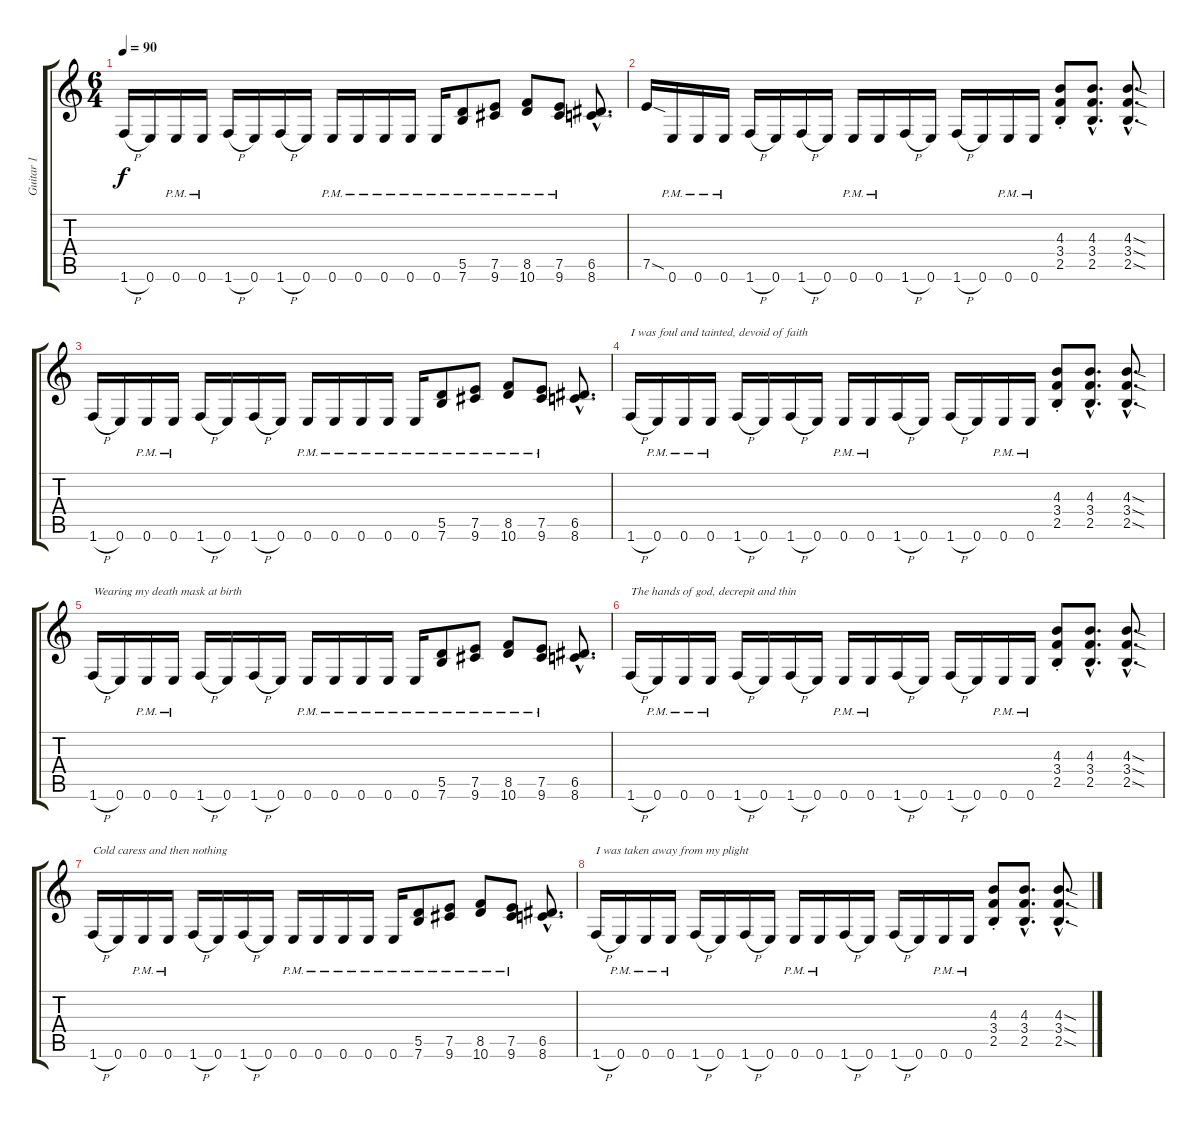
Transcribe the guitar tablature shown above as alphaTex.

\track ("Guitar 1" "Guitar 1") {instrument distortionguitar}
\staff {score tabs}
\tuning (E4 B3 G3 D3 A2 E2) {hide}
\ts (6 4)
\tempo 90
\clef g2
\ks c
1.6{h}.16{dy f} 0.6.16 0.6{pm}.16 0.6{pm}.16 1.6{h}.16 0.6.16 1.6{h}.16 0.6.16 0.6{pm}.16 0.6{pm}.16 0.6{pm}.16 0.6{pm}.16 0.6{pm}.16 (5.5{pm} 7.6{pm}).8 (7.5{pm} 9.6{pm}).8 (8.5{pm} 10.6{pm}).8 (7.5{pm} 9.6{pm}).8 (6.5{hac} 8.6{hac}).8{d} |
7.5{sod}.16 0.6{pm}.16 0.6{pm}.16 0.6{pm}.16 1.6{h}.16 0.6.16 1.6{h}.16 0.6.16 0.6{pm}.16 0.6{pm}.16 1.6{h}.16 0.6.16 1.6{h}.16 0.6.16 0.6{pm}.16 0.6{pm}.16 (4.3{st} 3.4{st} 2.5{st}).8 (4.3{hac} 3.4{hac} 2.5{hac}).8{d} (4.3{sod hac} 3.4{sod hac} 2.5{sod hac}).8{d} |
1.6{h}.16 0.6.16 0.6{pm}.16 0.6{pm}.16 1.6{h}.16 0.6.16 1.6{h}.16 0.6.16 0.6{pm}.16 0.6{pm}.16 0.6{pm}.16 0.6{pm}.16 0.6{pm}.16 (5.5{pm} 7.6{pm}).8 (7.5{pm} 9.6{pm}).8 (8.5{pm} 10.6{pm}).8 (7.5{pm} 9.6{pm}).8 (6.5{hac} 8.6{hac}).8{d} |
1.6{h}.16{txt "I was foul and tainted, devoid of faith"} 0.6{pm}.16 0.6{pm}.16 0.6{pm}.16 1.6{h}.16 0.6.16 1.6{h}.16 0.6.16 0.6{pm}.16 0.6{pm}.16 1.6{h}.16 0.6.16 1.6{h}.16 0.6.16 0.6{pm}.16 0.6{pm}.16 (4.3{st} 3.4{st} 2.5{st}).8 (4.3{hac} 3.4{hac} 2.5{hac}).8{d} (4.3{sod hac} 3.4{sod hac} 2.5{sod hac}).8{d} |
1.6{h}.16{txt "Wearing my death mask at birth"} 0.6.16 0.6{pm}.16 0.6{pm}.16 1.6{h}.16 0.6.16 1.6{h}.16 0.6.16 0.6{pm}.16 0.6{pm}.16 0.6{pm}.16 0.6{pm}.16 0.6{pm}.16 (5.5{pm} 7.6{pm}).8 (7.5{pm} 9.6{pm}).8 (8.5{pm} 10.6{pm}).8 (7.5{pm} 9.6{pm}).8 (6.5{hac} 8.6{hac}).8{d} |
1.6{h}.16{txt "The hands of god, decrepit and thin"} 0.6{pm}.16 0.6{pm}.16 0.6{pm}.16 1.6{h}.16 0.6.16 1.6{h}.16 0.6.16 0.6{pm}.16 0.6{pm}.16 1.6{h}.16 0.6.16 1.6{h}.16 0.6.16 0.6{pm}.16 0.6{pm}.16 (4.3{st} 3.4{st} 2.5{st}).8 (4.3{hac} 3.4{hac} 2.5{hac}).8{d} (4.3{sod hac} 3.4{sod hac} 2.5{sod hac}).8{d} |
1.6{h}.16{txt "Cold caress and then nothing"} 0.6.16 0.6{pm}.16 0.6{pm}.16 1.6{h}.16 0.6.16 1.6{h}.16 0.6.16 0.6{pm}.16 0.6{pm}.16 0.6{pm}.16 0.6{pm}.16 0.6{pm}.16 (5.5{pm} 7.6{pm}).8 (7.5{pm} 9.6{pm}).8 (8.5{pm} 10.6{pm}).8 (7.5{pm} 9.6{pm}).8 (6.5{hac} 8.6{hac}).8{d} |
1.6{h}.16{txt "I was taken away from my plight"} 0.6{pm}.16 0.6{pm}.16 0.6{pm}.16 1.6{h}.16 0.6.16 1.6{h}.16 0.6.16 0.6{pm}.16 0.6{pm}.16 1.6{h}.16 0.6.16 1.6{h}.16 0.6.16 0.6{pm}.16 0.6{pm}.16 (4.3{st} 3.4{st} 2.5{st}).8 (4.3{hac} 3.4{hac} 2.5{hac}).8{d} (4.3{sod hac} 3.4{sod hac} 2.5{sod hac}).8{d}
